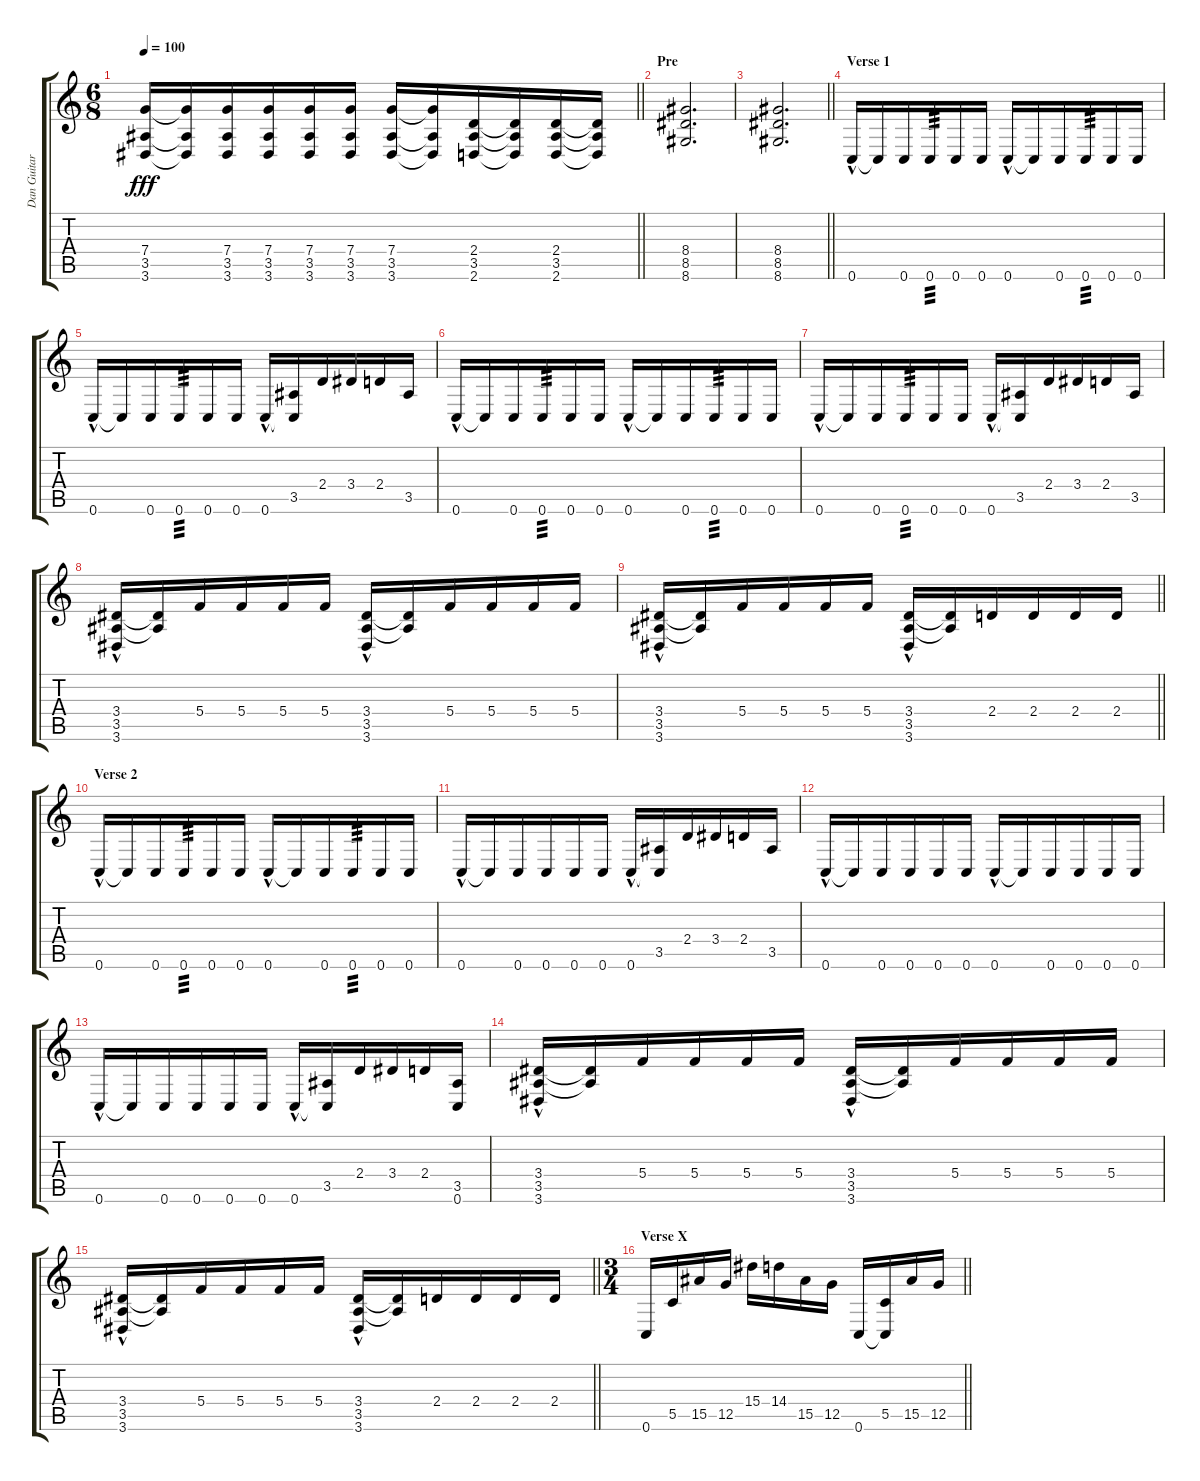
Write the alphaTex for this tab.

\track ("Dan Guitar" "Dan Guitar") {instrument distortionguitar}
\staff {score tabs}
\tuning (D4 A3 F3 C3 G2 C2) {hide}
\ts (6 8)
\tempo 100
\clef g2
\barLineRight lightlight
\ks c
(7.4 3.5 3.6).16{dy fff} (7.4{t} 3.5{t} 3.6{t}).16 (7.4 3.5 3.6).16 (7.4 3.5 3.6).16 (7.4 3.5 3.6).16 (7.4 3.5 3.6).16 (7.4 3.5 3.6).16 (7.4{t} 3.5{t} 3.6{t}).16 (2.4 3.5 2.6).16 (2.4{t} 3.5{t} 2.6{t}).16 (2.4 3.5 2.6).16 (2.4{t} 3.5{t} 2.6{t}).16 |
\section ("" "Pre")
(8.4 8.5 8.6).2{d} |
\barLineRight lightlight
(8.4 8.5 8.6).2{d} |
\section ("" "Verse 1")
0.6{hac}.16 0.6{t}.16 0.6.16 0.6.16{tp 3} 0.6.16 0.6.16 0.6{hac}.16 0.6{t}.16 0.6.16 0.6.16{tp 3} 0.6.16 0.6.16 |
0.6{hac}.16 0.6{t}.16 0.6.16 0.6.16{tp 3} 0.6.16 0.6.16 0.6{hac}.16 (3.5 0.6{t}).16 2.4.16 3.4.16 2.4.16 3.5.16 |
0.6{hac}.16 0.6{t}.16 0.6.16 0.6.16{tp 3} 0.6.16 0.6.16 0.6{hac}.16 0.6{t}.16 0.6.16 0.6.16{tp 3} 0.6.16 0.6.16 |
0.6{hac}.16 0.6{t}.16 0.6.16 0.6.16{tp 3} 0.6.16 0.6.16 0.6{hac}.16 (3.5 0.6{t}).16 2.4.16 3.4.16 2.4.16 3.5.16 |
(3.4 3.5 3.6{hac}).16 (3.4{t} 3.5{t}).16 5.4.16 5.4.16 5.4.16 5.4.16 (3.4 3.5 3.6{hac}).16 (3.4{t} 3.5{t}).16 5.4.16 5.4.16 5.4.16 5.4.16 |
\barLineRight lightlight
(3.4 3.5 3.6{hac}).16 (3.4{t} 3.5{t}).16 5.4.16 5.4.16 5.4.16 5.4.16 (3.4 3.5 3.6{hac}).16 (3.4{t} 3.5{t}).16 2.4.16 2.4.16 2.4.16 2.4.16 |
\section ("" "Verse 2")
0.6{hac}.16 0.6{t}.16 0.6.16 0.6.16{tp 3} 0.6.16 0.6.16 0.6{hac}.16 0.6{t}.16 0.6.16 0.6.16{tp 3} 0.6.16 0.6.16 |
0.6{hac}.16 0.6{t}.16 0.6.16 0.6.16 0.6.16 0.6.16 0.6{hac}.16 (3.5 0.6{t}).16 2.4.16 3.4.16 2.4.16 3.5.16 |
0.6{hac}.16 0.6{t}.16 0.6.16 0.6.16 0.6.16 0.6.16 0.6{hac}.16 0.6{t}.16 0.6.16 0.6.16 0.6.16 0.6.16 |
0.6{hac}.16 0.6{t}.16 0.6.16 0.6.16 0.6.16 0.6.16 0.6{hac}.16 (3.5 0.6{t}).16 2.4.16 3.4.16 2.4.16 (3.5 0.6).16 |
(3.4 3.5 3.6{hac}).16 (3.4{t} 3.5{t}).16 5.4.16 5.4.16 5.4.16 5.4.16 (3.4 3.5 3.6{hac}).16 (3.4{t} 3.5{t}).16 5.4.16 5.4.16 5.4.16 5.4.16 |
\barLineRight lightlight
(3.4 3.5 3.6{hac}).16 (3.4{t} 3.5{t}).16 5.4.16 5.4.16 5.4.16 5.4.16 (3.4 3.5 3.6{hac}).16 (3.4{t} 3.5{t}).16 2.4.16 2.4.16 2.4.16 2.4.16 |
\ts (3 4)
\section ("" "Verse X")
\barLineRight lightlight
0.6.16 5.5.16 15.5.16 12.5.16 15.4.16 14.4.16 15.5.16 12.5.16 0.6.16 (5.5 0.6{t}).16 15.5.16 12.5.16
